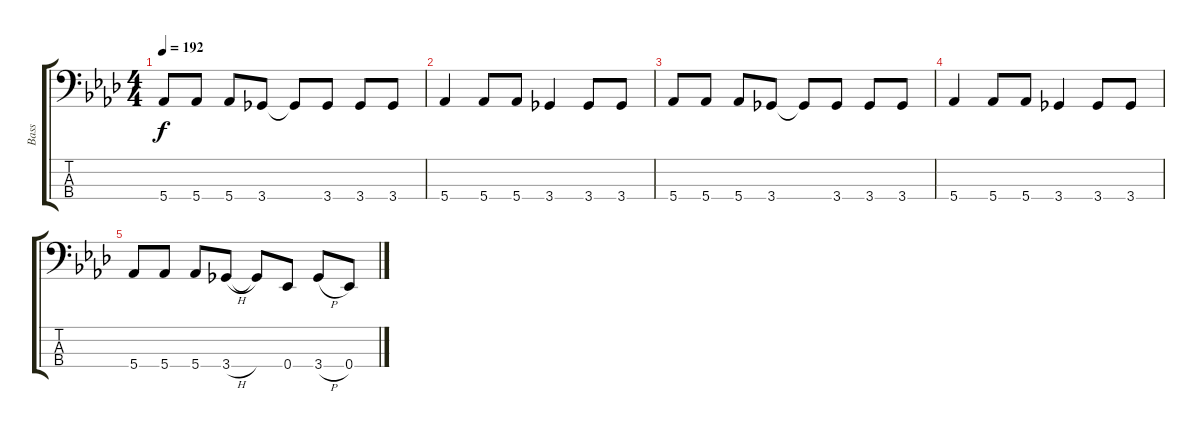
\track ("Bass" "Bass") {instrument electricbasspick}
\staff {score tabs}
\tuning (Gb2 Db2 Ab1 Eb1) {hide}
\ts (4 4)
\tempo 192
\clef f4
\ks ab
5.4.8{dy f} 5.4.8 5.4.8 3.4.8 3.4{t}.8 3.4.8 3.4.8 3.4.8 |
5.4.4 5.4.8 5.4.8 3.4.4 3.4.8 3.4.8 |
5.4.8 5.4.8 5.4.8 3.4.8 3.4{t}.8 3.4.8 3.4.8 3.4.8 |
5.4.4 5.4.8 5.4.8 3.4.4 3.4.8 3.4.8 |
5.4.8 5.4.8 5.4.8 3.4{h}.8 3.4{t}.8 0.4.8 3.4{h}.8 0.4.8
